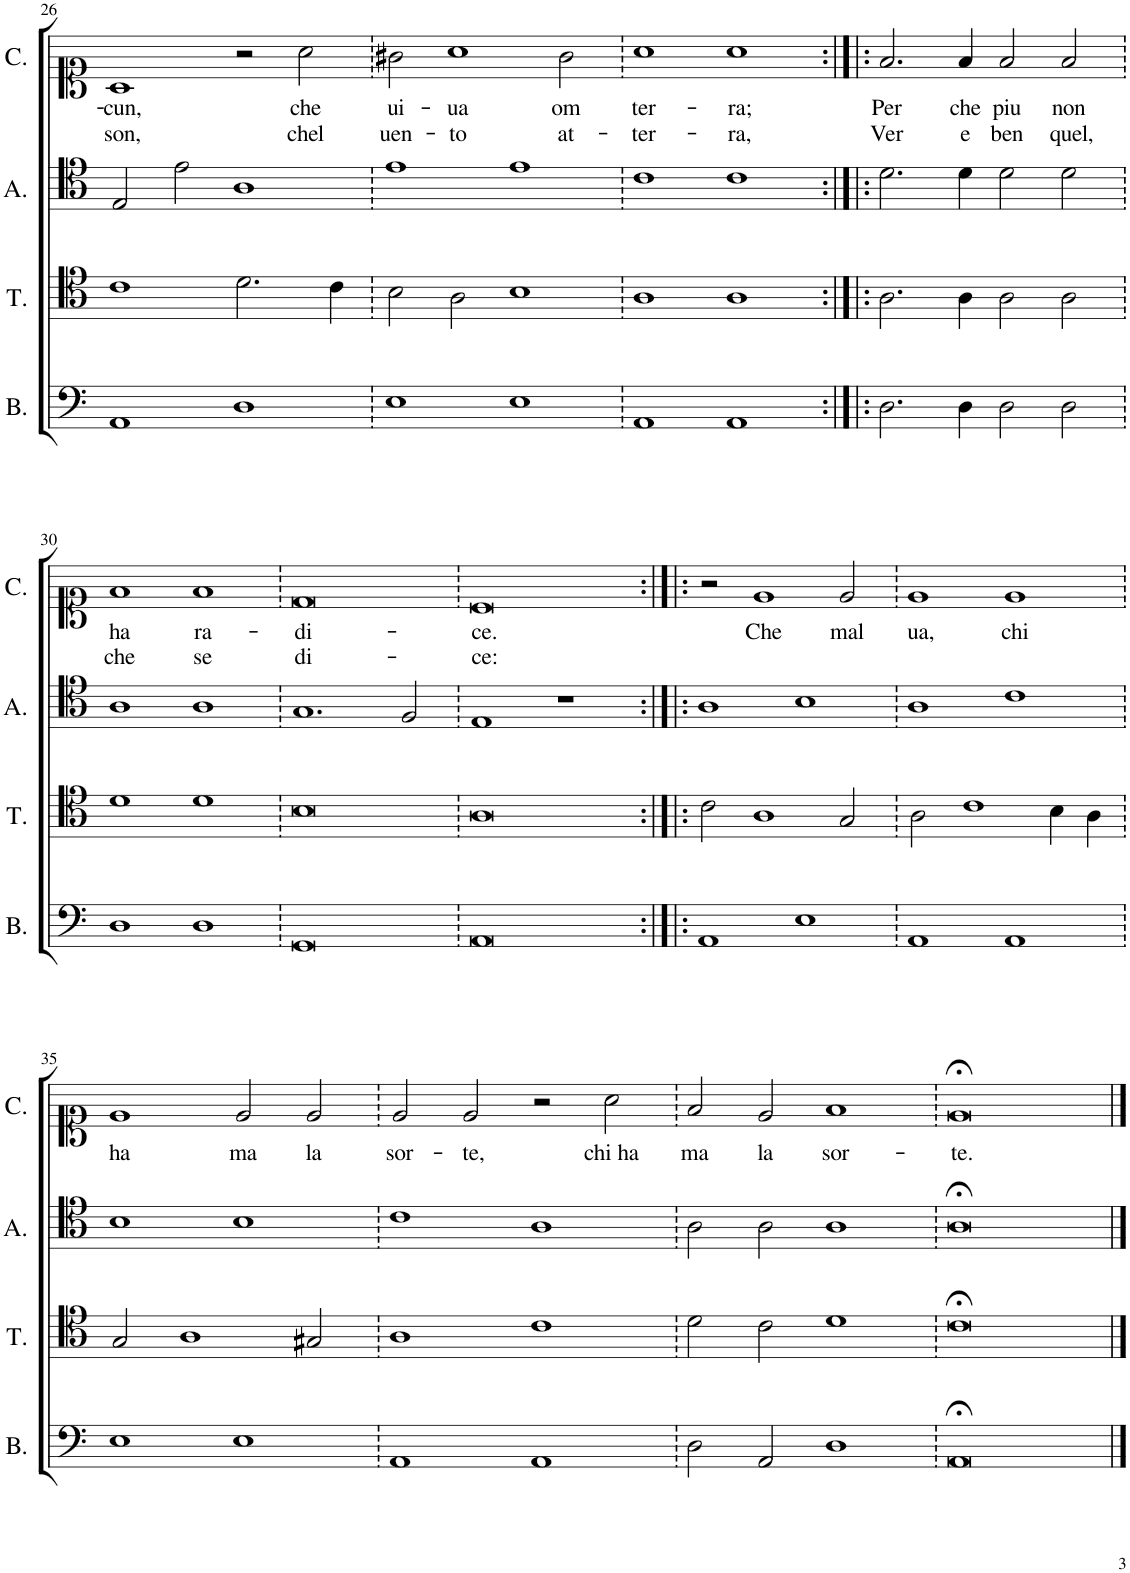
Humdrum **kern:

**kern	**kern	**kern	**kern	**text	**text
*part4	*part3	*part2	*part1	*part1	*part1
*staff4	*staff3	*staff2	*staff1	*staff1	*staff1
*I"Bassus	*I"Tenor	*I"Altus	*I"Cantus	*	*
*I'B.	*I'T.	*I'A.	*I'C.	*	*
!!LO:PB:g=z
*clefF4	*clefC4	*clefC4	*clefC1	*	*
*k[]	*k[]	*k[]	*k[]	*	*
*M8/4	*M8/4	*M8/4	*M8/4	*	*
=26	=26	=26	=26	=26	=26
!	!	!	!	!LO:LY:b	!LO:LY:b
1AA	1c	2E/	1A	-cun,	son,
.	.	2e\	.	.	.
1D	2.d\	1A	2r	.	.
!	!	!	!	!LO:LY:b	!LO:LY:b
.	.	.	2a\	che	chel
.	4c\	.	.	.	.
=27	=27	=27	=27	=27	=27
!	!	!	!	!LO:LY:b	!LO:LY:b
1E	2B\	1e	2g#X\	ui-	uen-
!	!	!	!	!LO:LY:b	!LO:LY:b
.	2A\	.	1a	-ua	-to
1E	1B	1e	.	.	.
!	!	!	!	!LO:LY:b	!LO:LY:b
.	.	.	2g#\	om	at-
=28	=28	=28	=28	=28	=28
!	!	!	!	!LO:LY:b	!LO:LY:b
1AA	1A	1c	1a	ter-	-ter-
!	!	!	!	!LO:LY:b	!LO:LY:b
1AA	1A	1c	1a	-ra;	-ra,
=29:|!|:	=29:|!|:	=29:|!|:	=29:|!|:	=29:|!|:	=29:|!|:
!	!	!	!	!LO:LY:b	!LO:LY:b
2.D\	2.A\	2.d\	2.f/	Per	Ver
!	!	!	!	!LO:LY:b	!LO:LY:b
4D\	4A\	4d\	4f/	che	e
!	!	!	!	!LO:LY:b	!LO:LY:b
2D\	2A\	2d\	2f/	piu	ben
!	!	!	!	!LO:LY:b	!LO:LY:b
2D\	2A\	2d\	2f/	non	quel,
!!LO:LB:g=z
=30	=30	=30	=30	=30	=30
!	!	!	!	!LO:LY:b	!LO:LY:b
1D	1d	1A	1f	ha	che
!	!	!	!	!LO:LY:b	!LO:LY:b
1D	1d	1A	1f	ra-	se
=31	=31	=31	=31	=31	=31
!	!	!	!	!LO:LY:b	!LO:LY:b
0GG	0B	1.G	0d	-di-	di-
.	.	2F/	.	.	.
=32	=32	=32	=32	=32	=32
!	!	!	!	!LO:LY:b	!LO:LY:b
0AA	0A	1E	0c	-ce.	-ce:
.	.	1r	.	.	.
=33:|!|:	=33:|!|:	=33:|!|:	=33:|!|:	=33:|!|:	=33:|!|:
1AA	2c\	1A	2r	.	.
!	!	!	!	!LO:LY:b	!
.	1A	.	1e	Che	.
1E	.	1B	.	.	.
!	!	!	!	!LO:LY:b	!
.	2G/	.	2e/	mal	.
=34	=34	=34	=34	=34	=34
!	!	!	!	!LO:LY:b	!
1AA	2A\	1A	1e	ua,	.
.	1c	.	.	.	.
!	!	!	!	!LO:LY:b	!
1AA	.	1c	1e	chi	.
.	4B\	.	.	.	.
.	4A\	.	.	.	.
!!LO:LB:g=z
=35	=35	=35	=35	=35	=35
!	!	!	!	!LO:LY:b	!
1E	2G/	1B	1e	ha	.
.	1A	.	.	.	.
!	!	!	!	!LO:LY:b	!
1E	.	1B	2e/	ma	.
!	!	!	!	!LO:LY:b	!
.	2G#X/	.	2e/	la	.
=36	=36	=36	=36	=36	=36
!	!	!	!	!LO:LY:b	!
1AA	1A	1c	2e/	sor-	.
!	!	!	!	!LO:LY:b	!
.	.	.	2e/	-te,	.
1AA	1c	1A	2r	.	.
!	!	!	!	!LO:LY:b	!
.	.	.	2a\	chi ha	.
=37	=37	=37	=37	=37	=37
!	!	!	!	!LO:LY:b	!
2D\	2d\	2A\	2f/	ma	.
!	!	!	!	!LO:LY:b	!
2AA/	2c\	2A\	2e/	la	.
!	!	!	!	!LO:LY:b	!
1D	1d	1A	1f	sor-	.
=38	=38	=38	=38	=38	=38
!	!	!	!	!LO:LY:b	!
0AA;<	0c;<	0A;<	0e;<	-te.	.
==	==	==	==	==	==
*-	*-	*-	*-	*-	*-
